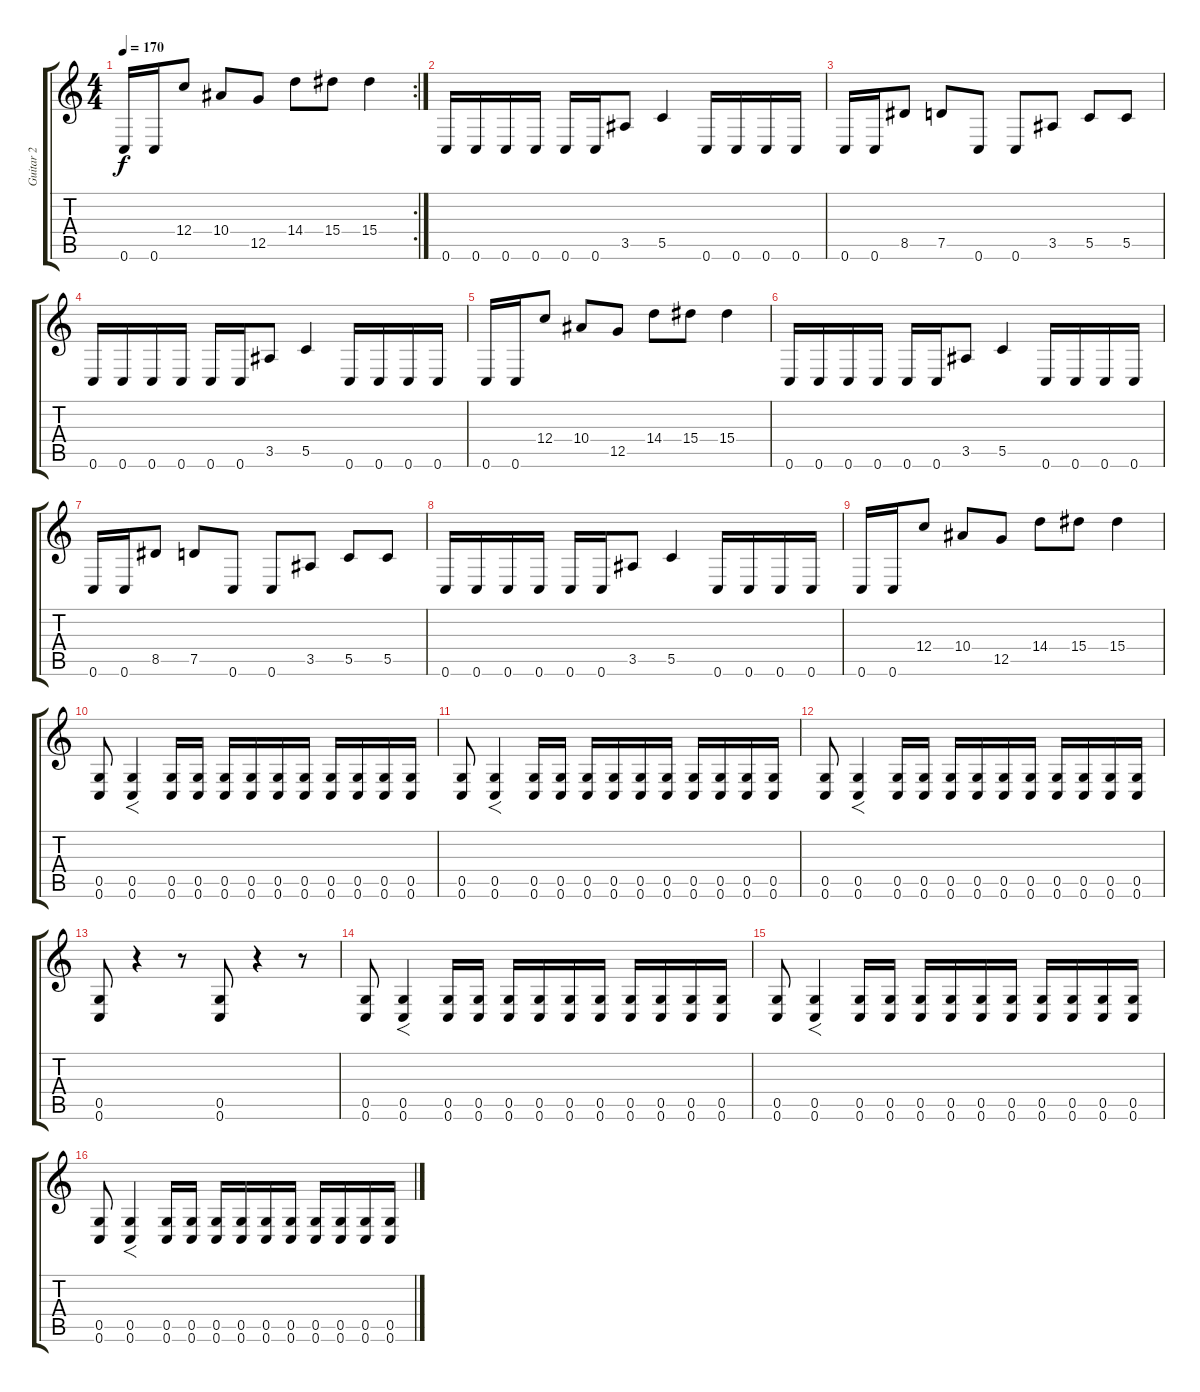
\track ("Guitar 2" "Guitar 2") {instrument distortionguitar}
\staff {score tabs}
\tuning (D4 A3 F3 C3 G2 C2) {hide}
\rc 2
\ts (4 4)
\tempo 170
\clef g2
\ks c
0.6.16{dy f} 0.6.16 12.4.8 10.4.8 12.5.8 14.4.8 15.4.8 15.4.4 |
0.6.16 0.6.16 0.6.16 0.6.16 0.6.16 0.6.16 3.5.8 5.5.4 0.6.16 0.6.16 0.6.16 0.6.16 |
0.6.16 0.6.16 8.5.8 7.5.8 0.6.8 0.6.8 3.5.8 5.5.8 5.5.8 |
0.6.16 0.6.16 0.6.16 0.6.16 0.6.16 0.6.16 3.5.8 5.5.4 0.6.16 0.6.16 0.6.16 0.6.16 |
0.6.16 0.6.16 12.4.8 10.4.8 12.5.8 14.4.8 15.4.8 15.4.4 |
0.6.16 0.6.16 0.6.16 0.6.16 0.6.16 0.6.16 3.5.8 5.5.4 0.6.16 0.6.16 0.6.16 0.6.16 |
0.6.16 0.6.16 8.5.8 7.5.8 0.6.8 0.6.8 3.5.8 5.5.8 5.5.8 |
0.6.16 0.6.16 0.6.16 0.6.16 0.6.16 0.6.16 3.5.8 5.5.4 0.6.16 0.6.16 0.6.16 0.6.16 |
0.6.16 0.6.16 12.4.8 10.4.8 12.5.8 14.4.8 15.4.8 15.4.4 |
(0.5 0.6).8 (0.5 0.6).4{f} (0.5 0.6).16 (0.5 0.6).16 (0.5 0.6).16 (0.5 0.6).16 (0.5 0.6).16 (0.5 0.6).16 (0.5 0.6).16 (0.5 0.6).16 (0.5 0.6).16 (0.5 0.6).16 |
(0.5 0.6).8 (0.5 0.6).4{f} (0.5 0.6).16 (0.5 0.6).16 (0.5 0.6).16 (0.5 0.6).16 (0.5 0.6).16 (0.5 0.6).16 (0.5 0.6).16 (0.5 0.6).16 (0.5 0.6).16 (0.5 0.6).16 |
(0.5 0.6).8 (0.5 0.6).4{f} (0.5 0.6).16 (0.5 0.6).16 (0.5 0.6).16 (0.5 0.6).16 (0.5 0.6).16 (0.5 0.6).16 (0.5 0.6).16 (0.5 0.6).16 (0.5 0.6).16 (0.5 0.6).16 |
(0.5 0.6).8 r.4 r.8 (0.5 0.6).8 r.4 r.8 |
(0.5 0.6).8 (0.5 0.6).4{f} (0.5 0.6).16 (0.5 0.6).16 (0.5 0.6).16 (0.5 0.6).16 (0.5 0.6).16 (0.5 0.6).16 (0.5 0.6).16 (0.5 0.6).16 (0.5 0.6).16 (0.5 0.6).16 |
(0.5 0.6).8 (0.5 0.6).4{f} (0.5 0.6).16 (0.5 0.6).16 (0.5 0.6).16 (0.5 0.6).16 (0.5 0.6).16 (0.5 0.6).16 (0.5 0.6).16 (0.5 0.6).16 (0.5 0.6).16 (0.5 0.6).16 |
(0.5 0.6).8 (0.5 0.6).4{f} (0.5 0.6).16 (0.5 0.6).16 (0.5 0.6).16 (0.5 0.6).16 (0.5 0.6).16 (0.5 0.6).16 (0.5 0.6).16 (0.5 0.6).16 (0.5 0.6).16 (0.5 0.6).16
